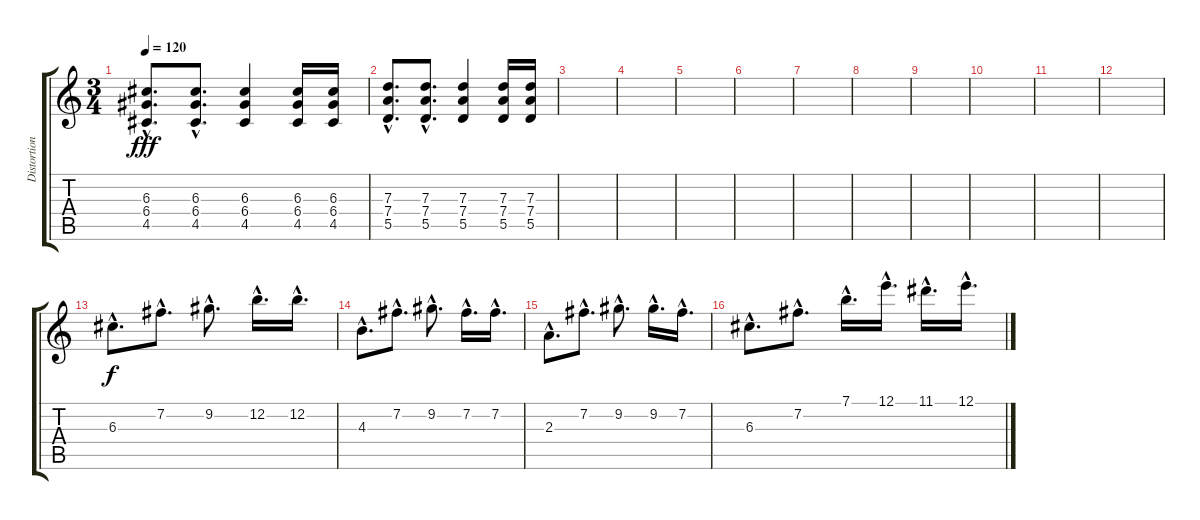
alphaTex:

\track ("Distortion Guitar" "Distortion") {instrument distortionguitar}
\staff {score tabs}
\tuning (E4 B3 G3 D3 A2 E2) {hide}
\ts (3 4)
\tempo 120
\clef g2
\ks c
(6.3{hac} 6.4{hac} 4.5{hac}).8{d dy fff} (6.3{hac} 6.4{hac} 4.5{hac}).8{d} (6.3 6.4 4.5).4 (6.3 6.4 4.5).16 (6.3 6.4 4.5).16 |
(7.3{hac} 7.4{hac} 5.5{hac}).8{d} (7.3{hac} 7.4{hac} 5.5{hac}).8{d} (7.3 7.4 5.5).4 (7.3 7.4 5.5).16 (7.3 7.4 5.5).16 |
|
|
|
|
|
|
|
|
|
|
6.3{hac}.8{d dy f} 7.2{hac}.8{d} 9.2{hac}.8{d} 12.2{hac}.16{d} 12.2{hac}.16{d} |
4.3{hac}.8{d} 7.2{hac}.8{d} 9.2{hac}.8{d} 7.2{hac}.16{d} 7.2{hac}.16{d} |
2.3{hac}.8{d} 7.2{hac}.8{d} 9.2{hac}.8{d} 9.2{hac}.16{d} 7.2{hac}.16{d} |
6.3{hac}.8{d} 7.2{hac}.8{d} 7.1{hac}.16{d} 12.1{hac}.16{d} 11.1{hac}.16{d} 12.1{hac}.16{d}
